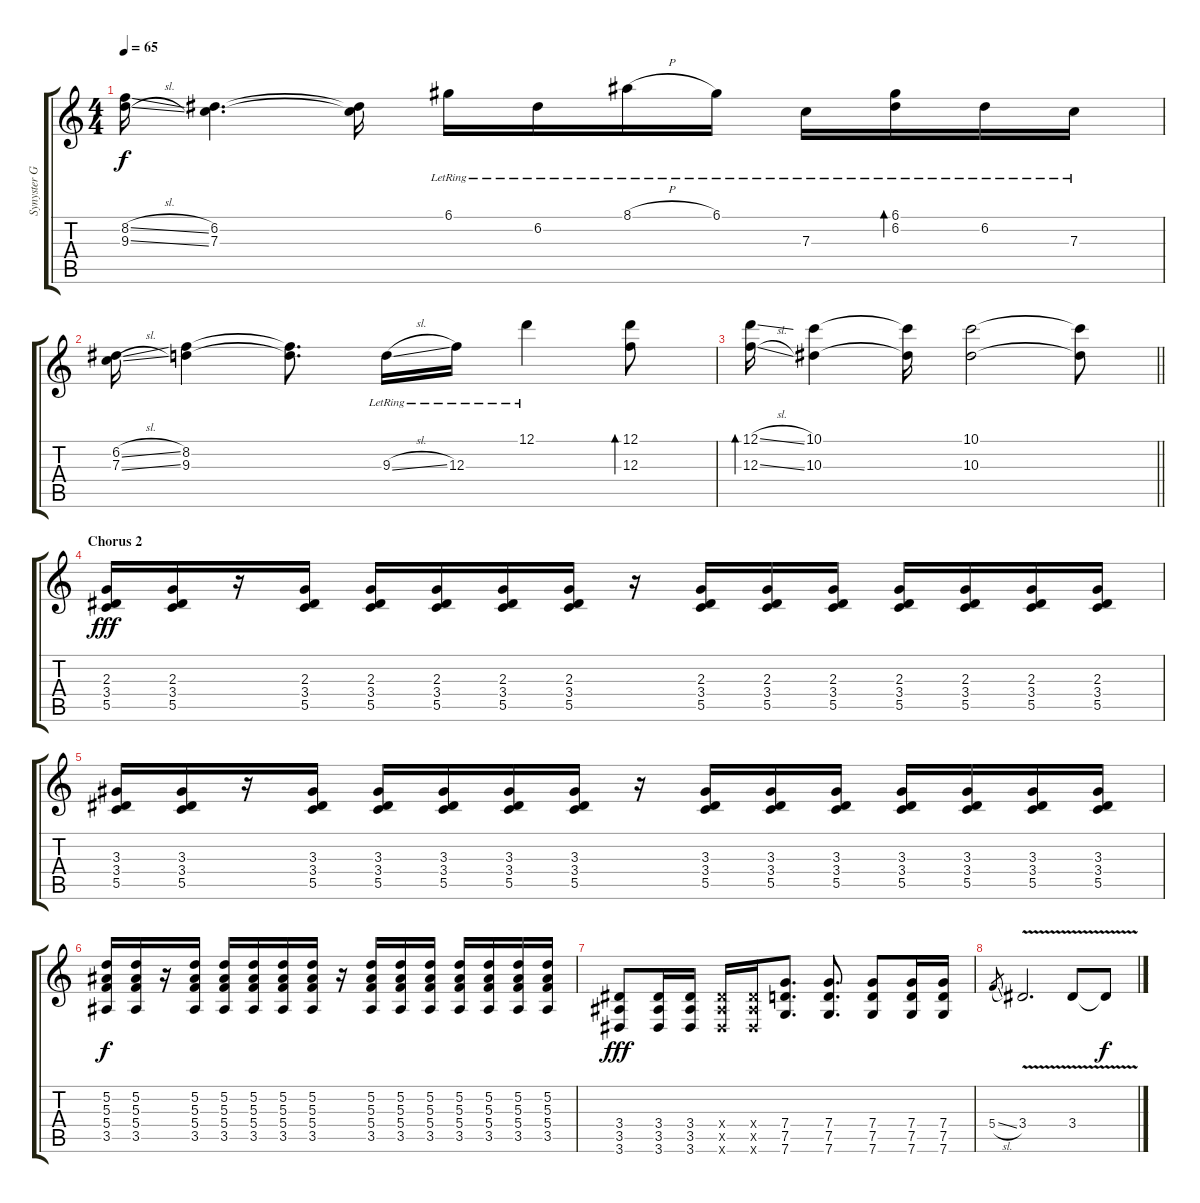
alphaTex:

\track ("Synyster Gates [Guitar]" "Synyster G") {instrument electricguitarclean}
\staff {score tabs}
\tuning (D4 A3 F3 C3 G2 C2) {hide}
\ts (4 4)
\tempo 65
\clef g2
\ks c
(8.2{sl} 9.3{sl}).16{dy f} (6.2 7.3).4{d} (6.2{t} 7.3{t}).16 6.1{lr}.16 6.2{lr}.16 8.1{h lr}.16 6.1{lr}.16 7.3{lr}.16 (6.1{lr} 6.2{lr}).16{bd 60} 6.2{lr}.16 7.3{lr}.16 |
(6.2{sl} 7.3{sl}).16 (8.2 9.3).4 (8.2{t} 9.3{t}).8{d} 9.3{sl lr}.16 12.3{lr}.16 12.1{lr}.4 (12.1 12.3).8{bd 120} |
\barLineRight lightlight
(12.1{sl} 12.3{sl}).16{bd 120} (10.1 10.3).4 (10.1{t} 10.3{t}).16 (10.1 10.3).2 (10.1{t} 10.3{t}).8 |
\section ("" "Chorus 2")
(2.3 3.4 5.5).16{dy fff volume 12 instrument distortionguitar} (2.3 3.4 5.5).16 r.16 (2.3 3.4 5.5).16 (2.3 3.4 5.5).16 (2.3 3.4 5.5).16 (2.3 3.4 5.5).16 (2.3 3.4 5.5).16 r.16 (2.3 3.4 5.5).16 (2.3 3.4 5.5).16 (2.3 3.4 5.5).16 (2.3 3.4 5.5).16 (2.3 3.4 5.5).16 (2.3 3.4 5.5).16 (2.3 3.4 5.5).16 |
(3.3 3.4 5.5).16 (3.3 3.4 5.5).16 r.16 (3.3 3.4 5.5).16 (3.3 3.4 5.5).16 (3.3 3.4 5.5).16 (3.3 3.4 5.5).16 (3.3 3.4 5.5).16 r.16 (3.3 3.4 5.5).16 (3.3 3.4 5.5).16 (3.3 3.4 5.5).16 (3.3 3.4 5.5).16 (3.3 3.4 5.5).16 (3.3 3.4 5.5).16 (3.3 3.4 5.5).16 |
(5.2 5.3 5.4 3.5).16{dy f} (5.2 5.3 5.4 3.5).16 r.16 (5.2 5.3 5.4 3.5).16 (5.2 5.3 5.4 3.5).16 (5.2 5.3 5.4 3.5).16 (5.2 5.3 5.4 3.5).16 (5.2 5.3 5.4 3.5).16 r.16 (5.2 5.3 5.4 3.5).16 (5.2 5.3 5.4 3.5).16 (5.2 5.3 5.4 3.5).16 (5.2 5.3 5.4 3.5).16 (5.2 5.3 5.4 3.5).16 (5.2 5.3 5.4 3.5).16 (5.2 5.3 5.4 3.5).16 |
(3.4 3.5 3.6).8{dy fff} (3.4 3.5 3.6).16 (3.4 3.5 3.6).16 (3.4{x} 3.5{x} 3.6{x}).16 (3.4{x} 3.5{x} 3.6{x}).16 (7.4 7.5 7.6).8{d} (7.4 7.5 7.6).8{d} (7.4 7.5 7.6).8 (7.4 7.5 7.6).16 (7.4 7.5 7.6).16 |
5.4{sl}.8{gr} 3.4{v}.2{d volume 11 instrument distortionguitar} 3.4{v}.8 3.4{ss t}.8{dy f}
